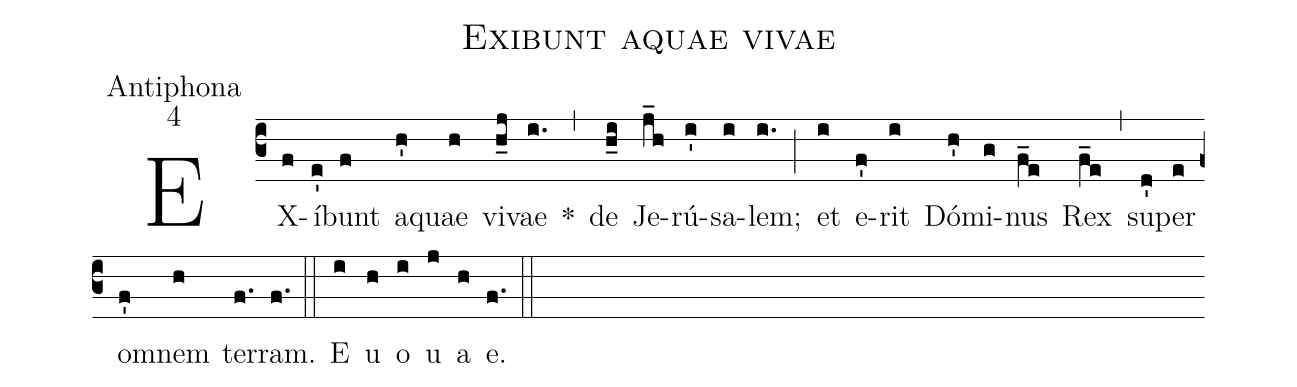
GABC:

name:Exibunt aquae vivae;
office-part:Antiphona;
mode:4;
%%
(c3) EX(f)í(e')bunt(f) a(h')quae(h) vi(h_j)vae(i.) *(,) de(h_i) Je(j_h)rú(i')sa(i)lem;(i.) (;) et(i) e(f')rit(i) Dó(h')mi(g)nus(f_e) Rex(f_e) (,) su(d')per(e) o(f')mnem(h) ter(f.)ram.(f.) (::) <eu>E(i) u(h) o(i) u(j) a(h) e.</eu>(f.) (::)
